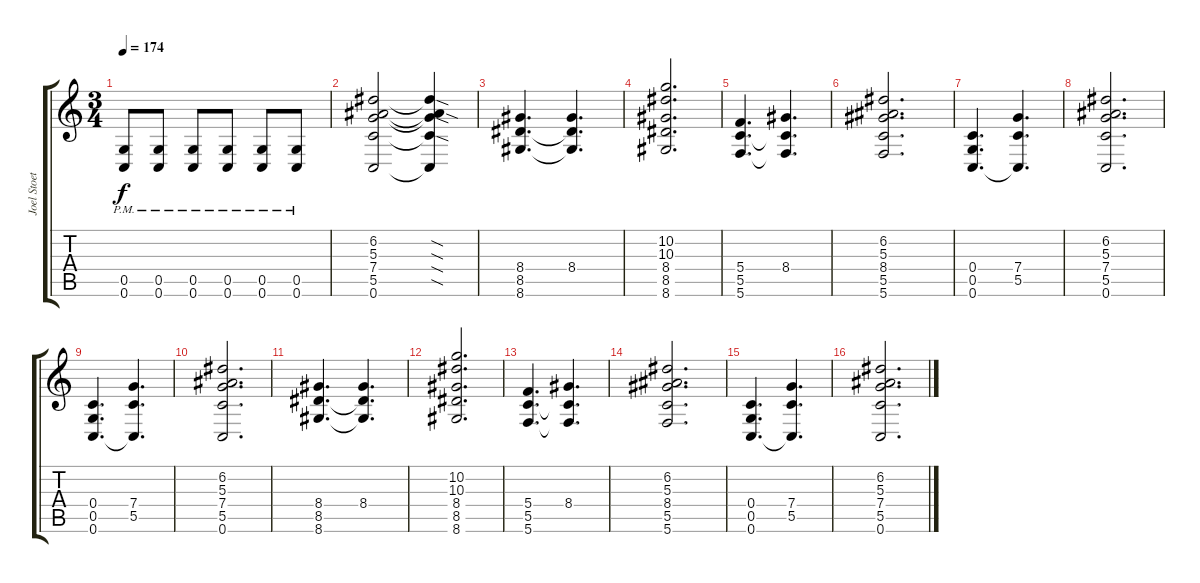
\track ("Joel Stoetzel" "Joel Stoet") {instrument distortionguitar}
\staff {score tabs}
\tuning (D4 A3 F3 C3 G2 C2) {hide}
\ts (3 4)
\tempo 174
\clef g2
\ks c
(0.5{pm} 0.6{pm}).8{dy f} (0.5{pm} 0.6{pm}).8 (0.5{pm} 0.6{pm}).8 (0.5{pm} 0.6{pm}).8 (0.5{pm} 0.6{pm}).8 (0.5{pm} 0.6{pm}).8 |
(6.2 5.3 7.4 5.5 0.6).2 (6.2{sod t} 5.3{sod t} 7.4{sod t} 5.5{sod t} 0.6{t}).4 |
(8.4 8.5 8.6).4{d} (8.4 8.5{t} 8.6{t}).4{d} |
(10.2 10.3 8.4 8.5 8.6).2{d} |
(5.4 5.5 5.6).4{d volume 6} (8.4 5.5{t} 5.6{t}).4{d} |
(6.2 5.3 8.4 5.5 5.6).2{d} |
(0.4 0.5 0.6).4{d} (7.4 5.5 0.6{t}).4{d} |
(6.2 5.3 7.4 5.5 0.6).2{d} |
(0.4 0.5 0.6).4{d} (7.4 5.5 0.6{t}).4{d} |
(6.2 5.3 7.4 5.5 0.6).2{d volume 2} |
(8.4 8.5 8.6).4{d} (8.4 8.5{t} 8.6{t}).4{d} |
(10.2 10.3 8.4 8.5 8.6).2{d} |
(5.4 5.5 5.6).4{d} (8.4 5.5{t} 5.6{t}).4{d} |
(6.2 5.3 8.4 5.5 5.6).2{d} |
(0.4 0.5 0.6).4{d volume 0} (7.4 5.5 0.6{t}).4{d} |
(6.2 5.3 7.4 5.5 0.6).2{d}
